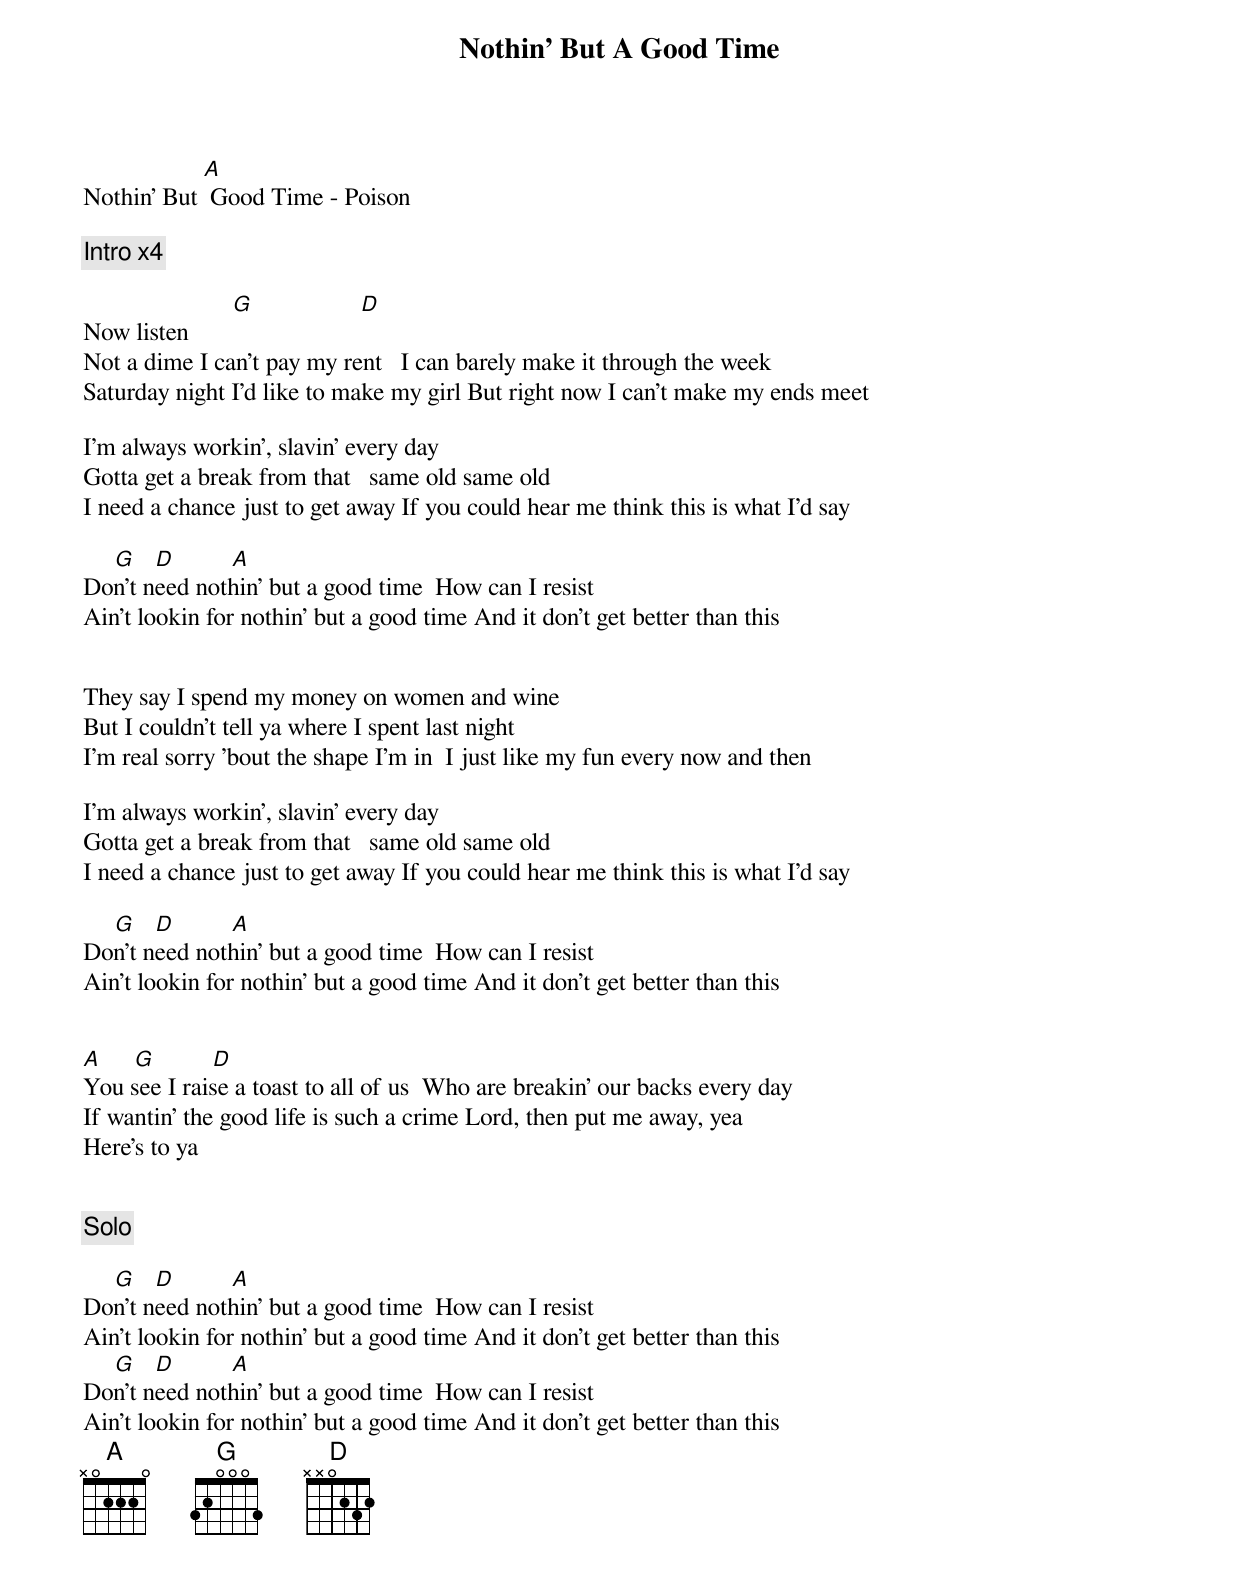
{title: Nothin' But A Good Time}
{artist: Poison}
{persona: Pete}
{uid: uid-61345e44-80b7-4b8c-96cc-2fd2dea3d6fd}
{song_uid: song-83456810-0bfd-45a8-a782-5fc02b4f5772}


Nothin' But [A] Good Time - Poison

{comment: Intro x4}

Now listen							[G]			              [D]
Not a dime I can't pay my rent			I can barely make it through the week
Saturday night I'd like to make my girl	But right now I can't make my ends meet

I'm always workin', slavin' every day
Gotta get a break from that 		same old same old
I need a chance just to get away	If you could hear me think this is what I'd say

					[G]			[D]	        [A]
Don't need nothin' but a good time		How can I resist
Ain't lookin for nothin' but a good time	And it don't get better than this


They say I spend my money on women and wine
But I couldn't tell ya where I spent last night
I'm real sorry 'bout the shape I'm in		I just like my fun every now and then

I'm always workin', slavin' every day
Gotta get a break from that 		same old same old
I need a chance just to get away	If you could hear me think this is what I'd say

					[G]			[D]	        [A]
Don't need nothin' but a good time		How can I resist
Ain't lookin for nothin' but a good time	And it don't get better than this


[A]					[G]				     [D]
You see I raise a toast to all of us		Who are breakin' our backs every day
If wantin' the good life is such a crime	Lord, then put me away, yea
Here's to ya


{comment: Solo}

					[G]			[D]	        [A]
Don't need nothin' but a good time		How can I resist
Ain't lookin for nothin' but a good time	And it don't get better than this
					[G]			[D]	        [A]
Don't need nothin' but a good time		How can I resist
Ain't lookin for nothin' but a good time	And it don't get better than this
